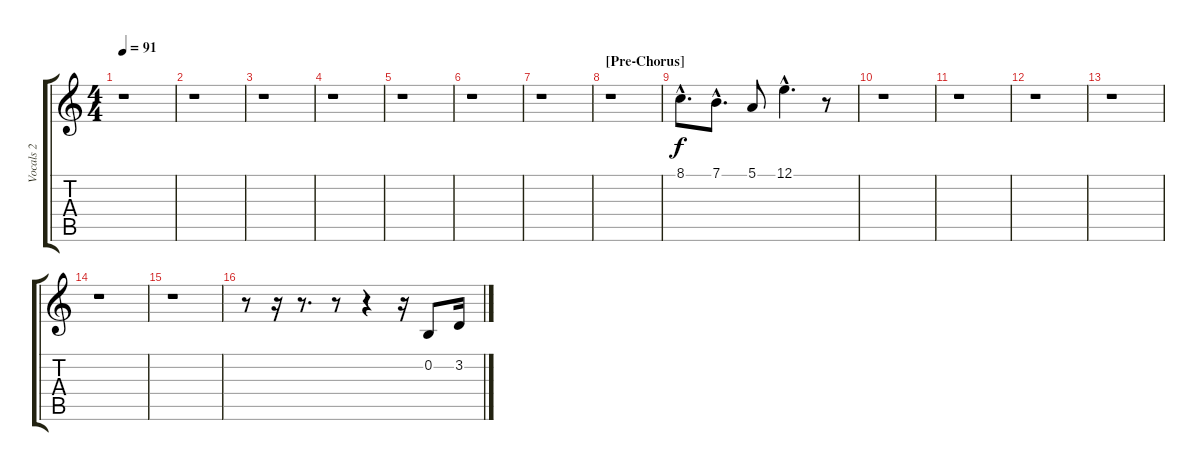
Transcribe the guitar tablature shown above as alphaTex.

\track ("Vocals 2" "Vocals 2") {instrument choiraahs}
\staff {score tabs}
\tuning (E4 B3 G3 D3 A2 E2) {hide}
\ts (4 4)
\tempo 91
\clef g2
\ks c
r.1{dy f} |
r.1 |
r.1 |
r.1 |
r.1 |
r.1 |
r.1 |
\section ("" "[Pre-Chorus]")
r.1 |
8.1{hac}.8{d} 7.1{hac}.8{d} 5.1.8 12.1{hac}.4{d} r.8 |
r.1 |
r.1 |
r.1 |
r.1 |
r.1 |
r.1 |
r.8 r.16 r.8{d} r.8 r.4 r.16 0.2.8{instrument frenchhorn} 3.2.16
